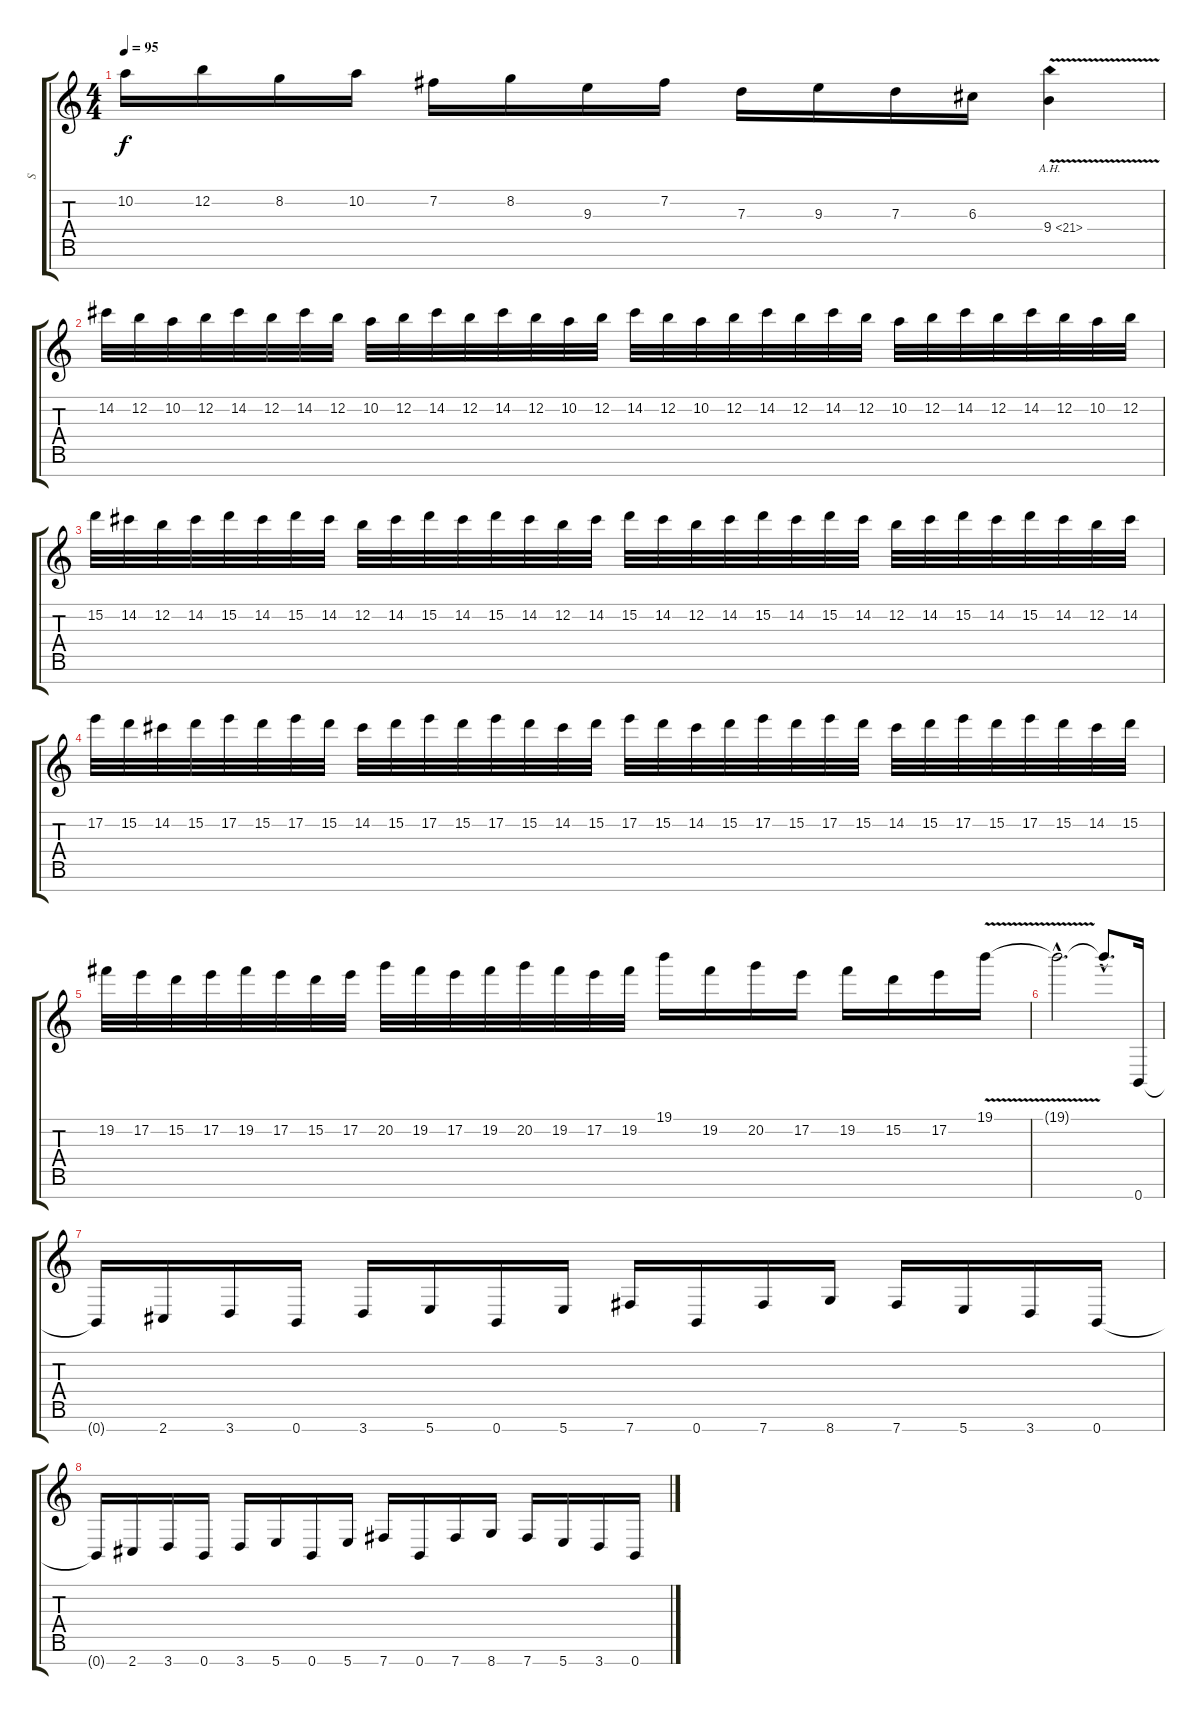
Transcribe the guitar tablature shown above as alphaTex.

\track ("S" "S") {instrument distortionguitar}
\staff {score tabs}
\tuning (E4 B3 G3 D3 A2 E2 B1) {hide}
\ts (4 4)
\tempo 95
\clef g2
\ks c
10.2{t}.16{dy f} 12.2.16 8.2.16 10.2.16 7.2.16 8.2.16 9.3.16 7.2.16 7.3.16 9.3.16 7.3.16 6.3.16 9.4{ah 12 v}.4 |
14.2.32 12.2.32 10.2.32 12.2.32 14.2.32 12.2.32 14.2.32 12.2.32 10.2.32 12.2.32 14.2.32 12.2.32 14.2.32 12.2.32 10.2.32 12.2.32 14.2.32 12.2.32 10.2.32 12.2.32 14.2.32 12.2.32 14.2.32 12.2.32 10.2.32 12.2.32 14.2.32 12.2.32 14.2.32 12.2.32 10.2.32 12.2.32 |
15.2.32 14.2.32 12.2.32 14.2.32 15.2.32 14.2.32 15.2.32 14.2.32 12.2.32 14.2.32 15.2.32 14.2.32 15.2.32 14.2.32 12.2.32 14.2.32 15.2.32 14.2.32 12.2.32 14.2.32 15.2.32 14.2.32 15.2.32 14.2.32 12.2.32 14.2.32 15.2.32 14.2.32 15.2.32 14.2.32 12.2.32 14.2.32 |
17.2.32 15.2.32 14.2.32 15.2.32 17.2.32 15.2.32 17.2.32 15.2.32 14.2.32 15.2.32 17.2.32 15.2.32 17.2.32 15.2.32 14.2.32 15.2.32 17.2.32 15.2.32 14.2.32 15.2.32 17.2.32 15.2.32 17.2.32 15.2.32 14.2.32 15.2.32 17.2.32 15.2.32 17.2.32 15.2.32 14.2.32 15.2.32 |
19.2.32 17.2.32 15.2.32 17.2.32 19.2.32 17.2.32 15.2.32 17.2.32 20.2.32 19.2.32 17.2.32 19.2.32 20.2.32 19.2.32 17.2.32 19.2.32 19.1.16 19.2.16 20.2.16 17.2.16 19.2.16 15.2.16 17.2.16 19.1{v}.16 |
19.1{hac t}.2{d} 19.1{hac t}.8{d} 0.7.16 |
0.7{t}.16 2.7.16 3.7.16 0.7.16 3.7.16 5.7.16 0.7.16 5.7.16 7.7.16 0.7.16 7.7.16 8.7.16 7.7.16 5.7.16 3.7.16 0.7.16 |
0.7{t}.16 2.7.16 3.7.16 0.7.16 3.7.16 5.7.16 0.7.16 5.7.16 7.7.16 0.7.16 7.7.16 8.7.16 7.7.16 5.7.16 3.7.16 0.7.16
